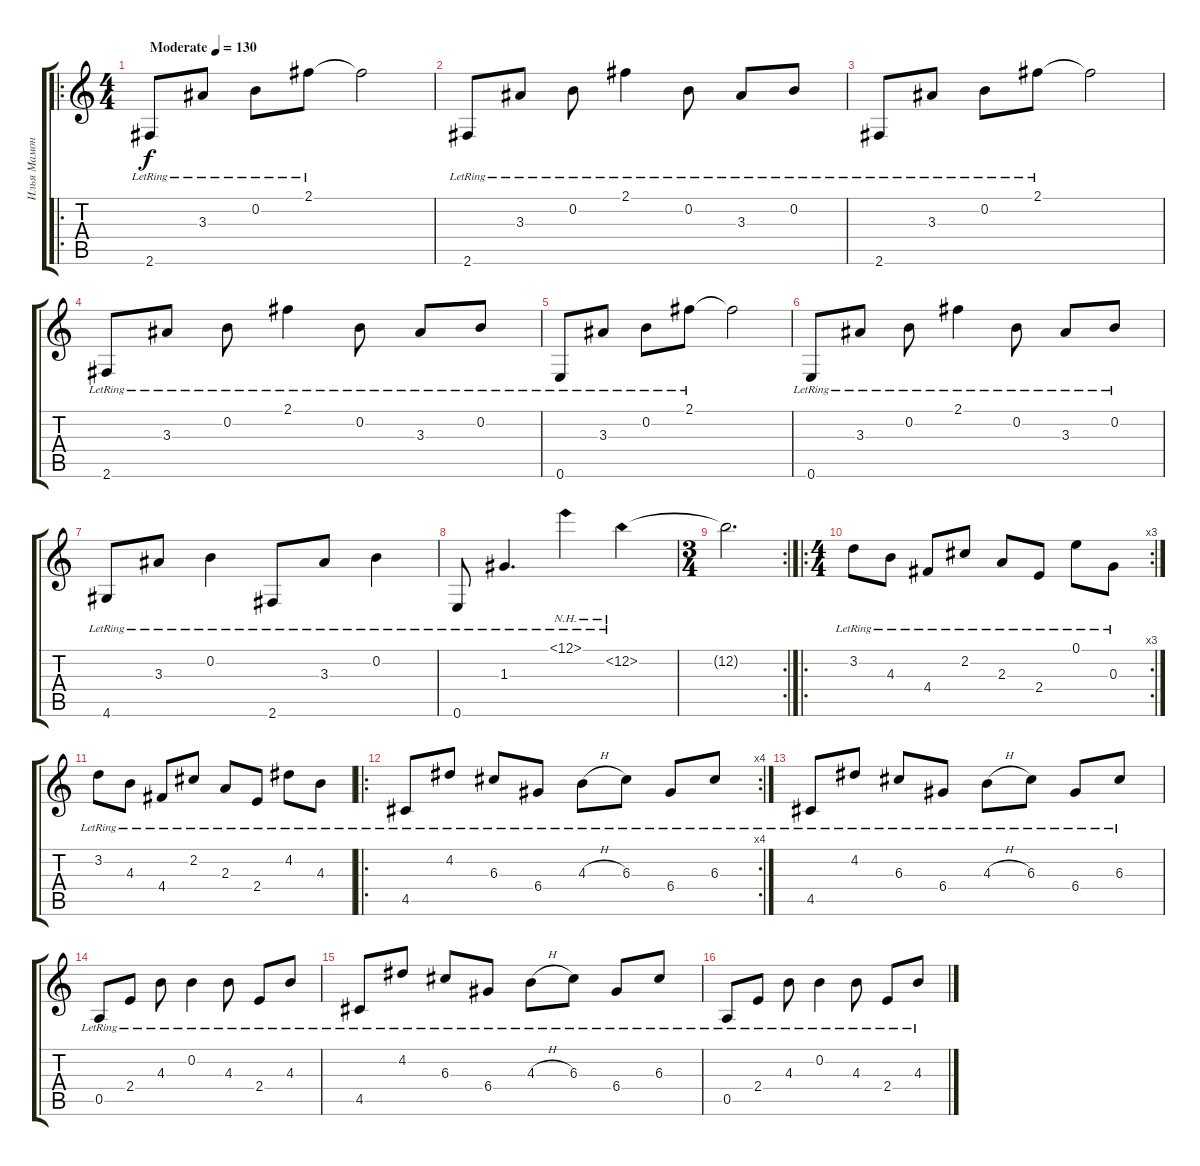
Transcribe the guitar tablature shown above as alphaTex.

\track ("Илья Мамонтов" "Илья Мамон") {instrument acousticguitarsteel}
\staff {score tabs}
\tuning (E4 B3 G3 D3 A2 E2) {hide}
\ro
\ts (4 4)
\tempo (130 "Moderate")
\clef g2
\ks c
2.6{lr}.8{dy f instrument acousticguitarsteel} 3.3{lr}.8 0.2{lr}.8 2.1{lr}.8 2.1{t}.2 |
2.6{lr}.8 3.3{lr}.8 0.2{lr}.8 2.1{lr}.4 0.2{lr}.8 3.3{lr}.8 0.2{lr}.8 |
2.6{lr}.8 3.3{lr}.8 0.2{lr}.8 2.1{lr}.8 2.1{t}.2 |
2.6{lr}.8 3.3{lr}.8 0.2{lr}.8 2.1{lr}.4 0.2{lr}.8 3.3{lr}.8 0.2{lr}.8 |
0.6{lr}.8 3.3{lr}.8 0.2{lr}.8 2.1{lr}.8 2.1{t}.2 |
0.6{lr}.8 3.3{lr}.8 0.2{lr}.8 2.1{lr}.4 0.2{lr}.8 3.3{lr}.8 0.2{lr}.8 |
4.6{lr}.8 3.3{lr}.8 0.2{lr}.4 2.6{lr}.8 3.3{lr}.8 0.2{lr}.4 |
0.6{lr}.8 1.3{lr}.4{d} 12.1{nh lr}.4 12.2{nh lr}.4 |
\rc 2
\ts (3 4)
12.2{t}.2{d} |
\ro
\rc 3
\ts (4 4)
3.2{lr}.8 4.3{lr}.8 4.4{lr}.8 2.2{lr}.8 2.3{lr}.8 2.4{lr}.8 0.1{lr}.8 0.3{lr}.8 |
3.2{lr}.8 4.3{lr}.8 4.4{lr}.8 2.2{lr}.8 2.3{lr}.8 2.4{lr}.8 4.2{lr}.8 4.3{lr}.8 |
\ro
\rc 4
4.5{lr}.8 4.2{lr}.8 6.3{lr}.8 6.4{lr}.8 4.3{h lr}.8 6.3{lr}.8 6.4{lr}.8 6.3{lr}.8 |
4.5{lr}.8 4.2{lr}.8 6.3{lr}.8 6.4{lr}.8 4.3{h lr}.8 6.3{lr}.8 6.4{lr}.8 6.3{lr}.8 |
0.5{lr}.8 2.4{lr}.8 4.3{lr}.8 0.2{lr}.4 4.3{lr}.8 2.4{lr}.8 4.3{lr}.8 |
4.5{lr}.8 4.2{lr}.8 6.3{lr}.8 6.4{lr}.8 4.3{h lr}.8 6.3{lr}.8 6.4{lr}.8 6.3{lr}.8 |
0.5{lr}.8 2.4{lr}.8 4.3{lr}.8 0.2{lr}.4 4.3{lr}.8 2.4{lr}.8 4.3{lr}.8
